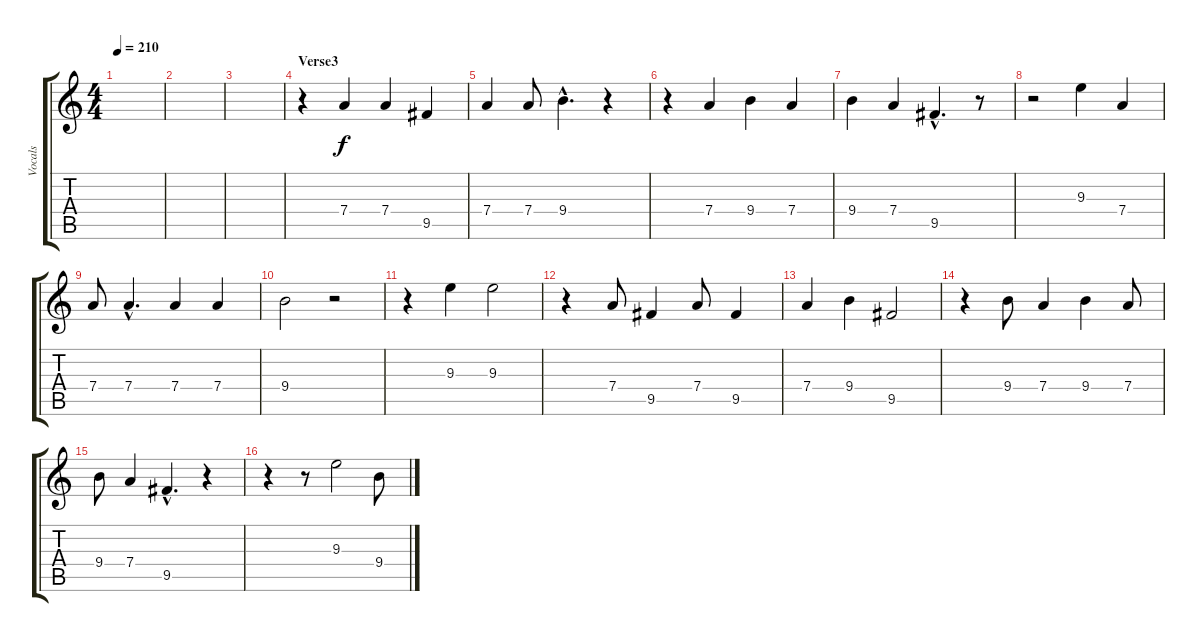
\track ("Vocals" "Vocals") {instrument choiraahs}
\staff {score tabs}
\tuning (E5 B4 G4 D4 A3 E3) {hide}
\ts (4 4)
\tempo 210
\clef g2
\ks c
|
|
|
\section ("" "Verse3")
r.4 7.4.4 7.4.4 9.5.4 |
7.4.4 7.4.8 9.4{hac}.4{d} r.4 |
r.4 7.4.4 9.4.4 7.4.4 |
9.4.4 7.4.4 9.5{hac}.4{d} r.8 |
r.2 9.3.4 7.4.4 |
7.4.8 7.4{hac}.4{d} 7.4.4 7.4.4 |
9.4.2 r.2 |
r.4 9.3.4 9.3.2 |
r.4 7.4.8 9.5.4 7.4.8 9.5.4 |
7.4.4 9.4.4 9.5.2 |
r.4 9.4.8 7.4.4 9.4.4 7.4.8 |
9.4.8 7.4.4 9.5{hac}.4{d} r.4 |
r.4 r.8 9.3.2 9.4.8
